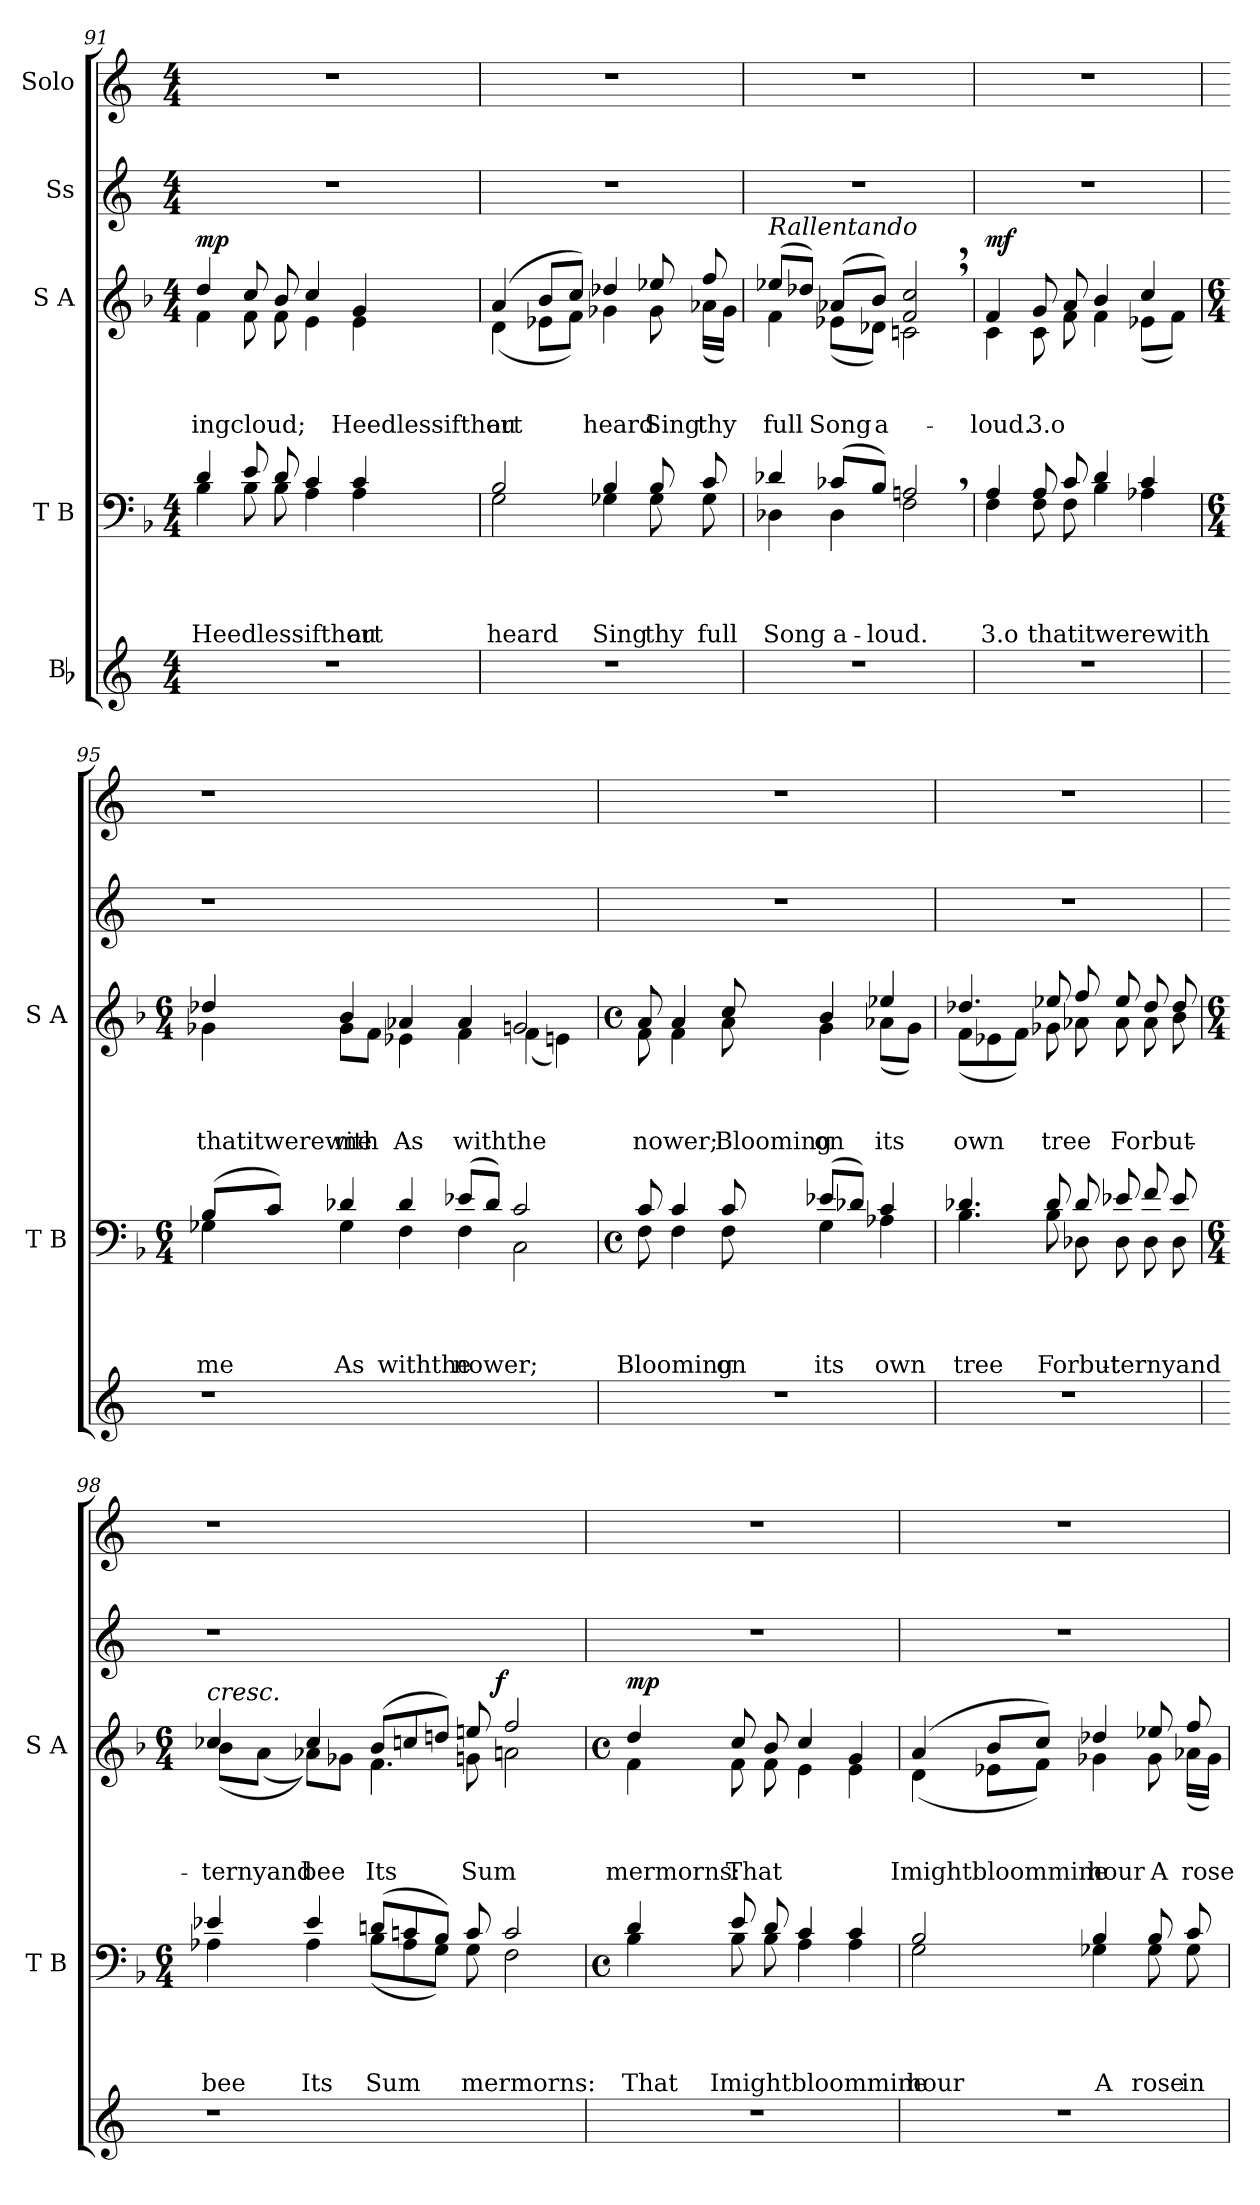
**kern	**kern	**text	**text	**text	**text	**kern	**text	**text	**text	**dynam	**kern	**kern
*part5	*part4	*part4	*part4	*part4	*part4	*part3	*part3	*part3	*part3	*part3	*part2	*part1
*staff5	*staff4	*staff4	*staff4	*staff4	*staff4	*staff3	*staff3	*staff3	*staff3	*staff3	*staff2	*staff1
*I"Bb	*I"T B	*	*	*	*	*I"S A	*	*	*	*	*I"Ss	*I"Solo
*	*I'T B	*	*	*	*	*I'S A	*	*	*	*	*	*
*clefG2	*clefF4	*	*	*	*	*clefG2	*	*	*	*	*clefG2	*clefG2
*k[]	*k[b-]	*	*	*	*	*k[b-]	*	*	*	*	*k[]	*k[]
*C:	*F:	*	*	*	*	*F:	*	*	*	*	*C:	*C:
*M4/4	*M4/4	*	*	*	*	*M4/4	*	*	*	*	*M4/4	*M4/4
=91	=91	=91	=91	=91	=91	=91	=91	=91	=91	=91	=91	=91
!	!	!	!	!	!LO:LY:a	!	!	!	!LO:LY:b	!LO:DY:a	!	!
*	*^	*	*	*	*	*^	*	*	*	*	*	*
1r	4d/	4B-\	.	.	.	Heedlessifthou	4dd/	4f\	.	.	-ingcloud;	mp	1r	1r
.	8e/	8B-\	.	.	.	.	8cc/	8f\	.	.	.	.	.	.
.	8d/	8B-\	.	.	.	.	8b-/	8f\	.	.	.	.	.	.
.	4c/	4A\	.	.	.	.	4cc/	4e\	.	.	.	.	.	.
!	!	!	!	!	!	!LO:LY:a	!	!	!	!	!LO:LY:b	!	!	!
.	4c/	4A\	.	.	.	art	4g/	4e\	.	.	Heedlessifthou	.	.	.
=92	=92	=92	=92	=92	=92	=92	=92	=92	=92	=92	=92	=92	=92	=92
!	!	!	!	!	!	!LO:LY:a	!	!	!	!	!LO:LY:b	!	!	!
1r	2B-/	2G\	.	.	.	heard	(4a/	(<4d\	.	.	art	.	1r	1r
.	.	.	.	.	.	.	8b-/L	8e-X\L	.	.	.	.	.	.
.	.	.	.	.	.	.	8cc/J)	8f\J)	.	.	.	.	.	.
!	!	!	!	!	!	!LO:LY:a	!	!	!	!	!LO:LY:b	!	!	!
.	4B-/	4G-X\	.	.	.	Sing	4dd-X/	4g-X\	.	.	heard	.	.	.
!	!	!	!	!	!	!LO:LY:a	!	!	!	!	!LO:LY:b	!	!	!
.	8B-/	8G-\	.	.	.	thy	8ee-X/	8g-\	.	.	Sing	.	.	.
!	!	!	!	!	!	!LO:LY:a	!	!	!	!	!LO:LY:b	!	!	!
.	8c/	8G-\	.	.	.	full	8ff/	(<16a-X\LL	.	.	thy	.	.	.
.	.	.	.	.	.	.	.	16g-\JJ)	.	.	.	.	.	.
=93	=93	=93	=93	=93	=93	=93	=93	=93	=93	=93	=93	=93	=93	=93
!	!	!	!	!	!	!	!LO:TX:a:i:t=Rallentando	!	!	!	!	!	!	!
!	!	!	!	!	!	!LO:LY:a	!	!	!	!	!LO:LY:b	!	!	!
1r	4d-X/	4D-X\	.	.	.	Song	(>8ee-X/L	4f\	.	.	full	.	1r	1r
.	.	.	.	.	.	.	8dd-X/J)	.	.	.	.	.	.	.
!	!	!	!	!	!	!LO:LY:a	!	!	!	!	!LO:LY:b	!	!	!
.	(>8c-X/L	4D-\	.	.	.	a-	(>8a-X/L	(<8e-X\L	.	.	Song	.	.	.
!	!	!	!	!	!	!LO:LY:a	!	!	!	!	!LO:LY:b	!	!	!
.	8B-/J)	.	.	.	.	-loud.	8b-/J)	8d-X\J)	.	.	a-	.	.	.
.	2An,>/	2F\	.	.	.	.	2f/,> 2cc/,>	2cn\	.	.	.	.	.	.
!!LO:PB:g=z
=94	=94	=94	=94	=94	=94	=94	=94	=94	=94	=94	=94	=94	=94	=94
!	!	!	!	!	!	!LO:LY:a:rj	!	!	!	!	!LO:LY:b:rj	!LO:DY:a	!	!
1r	4A/	4F\	.	.	.	3.o	4f/	4c\	.	.	-loud.	mf	1r	1r
!	!	!	!	!	!	!LO:LY:a	!	!	!	!	!LO:LY:b	!	!	!
.	8A/	8F\	.	.	.	thatitwerewith	8g/	8c\	.	.	3.o	.	.	.
.	8c/	8F\	.	.	.	.	8a/	8f\	.	.	.	.	.	.
.	4d/	4B-\	.	.	.	.	4b-/	4f\	.	.	.	.	.	.
.	4c/	4A-X\	.	.	.	.	4cc/	(<8e-X\L	.	.	.	.	.	.
.	.	.	.	.	.	.	.	8f\J)	.	.	.	.	.	.
=95	=95	=95	=95	=95	=95	=95	=95	=95	=95	=95	=95	=95	=95	=95
*	*M6/4	*	*	*	*	*	*M6/4	*	*	*	*	*	*	*
!	!	!	!	!	!	!LO:LY:a	!	!	!	!	!LO:LY:b	!	!	!
1r	(>8B-/L	4G-X\	.	.	.	me	4dd-X/	4g-X\	.	.	thatitwerewith	.	1r	1r
.	8c/J)	.	.	.	.	.	.	.	.	.	.	.	.	.
!	!	!	!	!	!	!LO:LY:a	!	!	!	!	!LO:LY:b	!	!	!
.	4d-X/	4G-\	.	.	.	As	4b-/	8g-\L	.	.	me	.	.	.
.	.	.	.	.	.	.	.	8f\J	.	.	.	.	.	.
!	!	!	!	!	!	!LO:LY:a	!	!	!	!	!LO:LY:b	!	!	!
.	4d-/	4F\	.	.	.	withthe	4a-X/	4e-X\	.	.	As	.	.	.
!	!	!	!	!	!	!LO:LY:a	!	!	!	!	!LO:LY:b	!	!	!
.	(>8e-X/L	4F\	.	.	.	nower;	4a-/	4f\	.	.	withthe	.	.	.
.	8d-/J)	.	.	.	.	.	.	.	.	.	.	.	.	.
2ryy	2c/	2C\	.	.	.	.	2gn/	(<4f\	.	.	.	.	2ryy	2ryy
.	.	.	.	.	.	.	.	4en\)	.	.	.	.	.	.
=96	=96	=96	=96	=96	=96	=96	=96	=96	=96	=96	=96	=96	=96	=96
*	*M4/4	*	*	*	*	*	*M4/4	*	*	*	*	*	*	*
*	*met(c)	*	*	*	*	*	*met(c)	*	*	*	*	*	*	*
!	!	!	!	!	!	!LO:LY:a	!	!	!	!	!LO:LY:b	!	!	!
1r	8c/	8F\	.	.	.	Blooming	8a/	8f\	.	.	nower;	.	1r	1r
.	4c/	4F\	.	.	.	.	4a/	4f\	.	.	.	.	.	.
!	!	!	!	!	!	!LO:LY:a	!	!	!	!	!LO:LY:b	!	!	!
.	8c/	8F\	.	.	.	on	8cc/	8a\	.	.	Blooming	.	.	.
!	!	!	!	!	!	!LO:LY:a	!	!	!	!	!LO:LY:b	!	!	!
.	(>8e-X/L	4G\	.	.	.	its	4b-/	4g\	.	.	on	.	.	.
.	8d-X/J)	.	.	.	.	.	.	.	.	.	.	.	.	.
!	!	!	!	!	!	!LO:LY:a	!	!	!	!	!LO:LY:b	!	!	!
.	4c/	4A-X\	.	.	.	own	4ee-X/	(<8a-X\L	.	.	its	.	.	.
.	.	.	.	.	.	.	.	8g\J)	.	.	.	.	.	.
=97	=97	=97	=97	=97	=97	=97	=97	=97	=97	=97	=97	=97	=97	=97
!	!	!	!	!	!	!LO:LY:a	!	!	!	!	!LO:LY:b	!	!	!
1r	4.d-X/	4.B-\	.	.	.	tree	4.dd-X/	(<8f\L	.	.	own	.	1r	1r
.	.	.	.	.	.	.	.	8e-X\	.	.	.	.	.	.
.	.	.	.	.	.	.	.	8f\J)	.	.	.	.	.	.
!	!	!	!	!	!	!LO:LY:a	!	!	!	!	!LO:LY:b	!	!	!
.	8d-/	8B-\	.	.	.	Forbut-	8ee-X/	8g-X\	.	.	tree	.	.	.
.	8d-/	8D-X\	.	.	.	.	8ff/	8a-X\	.	.	.	.	.	.
!	!	!	!	!	!	!LO:LY:a	!	!	!	!	!LO:LY:b	!	!	!
.	8e-X/	8D-\	.	.	.	-ternyand	8ee-/	8a-\	.	.	Forbut-	.	.	.
.	8f/	8D-\	.	.	.	.	8dd-/	8a-\	.	.	.	.	.	.
.	8e-/	8D-\	.	.	.	.	8dd-/	8b-\	.	.	.	.	.	.
*	*	*	*	*	*	*	*v	*v	*	*	*	*	*	*
!!LO:LB:g=z
=98	=98	=98	=98	=98	=98	=98	=98	=98	=98	=98	=98	=98	=98
*	*M6/4	*	*	*	*	*	*M6/4	*	*	*	*	*	*
*	*	*	*	*	*	*	*^	*	*	*	*	*	*
!	!	!	!	!	!	!	!LO:TX:a:i:t=cresc.	!	!	!	!	!	!	!
!	!	!	!	!	!	!LO:LY:a	!	!	!	!	!LO:LY:b	!	!	!
*	*	*	*	*	*	*	*	*^	*	*	*	*	*	*
1r	4e-X/	4A-X\	.	.	.	bee	4cc-X/	(<8b-\L	2ryy	.	.	-ternyand	.	1r	1r
.	.	.	.	.	.	.	.	(<8a\J	.	.	.	.	.	.	.
!	!	!	!	!	!	!LO:LY:a	!	!	!	!	!	!LO:LY:b	!	!	!
.	4e-/	4A-\	.	.	.	Its	4cc-/	8a-X\L))	.	.	.	bee	.	.	.
.	.	.	.	.	.	.	.	8g-X\J	.	.	.	.	.	.	.
!	!	!	!	!	!	!LO:LY:a	!	!	!	!	!	!LO:LY:b	!	!	!
.	(>8dn/L	(<8B-\L	.	.	.	Sum	(>8b-/L	4.f\	4ryy	.	.	Its	.	.	.
.	8cn/	8A-\	.	.	.	.	8ccn/	.	.	.	.	.	.	.	.
.	8B-/J)	8G\J)	.	.	.	.	8ddn/J)	.	8...ryy	.	.	.	.	.	.
!	!	!	!	!	!	!LO:LY:a	!	!	!	!	!	!LO:LY:b	!	!	!
.	8c/	8G\	.	.	.	mermorns:	8een/	8gn\	.	.	.	Sum	.	.	.
!	!	!	!	!	!	!	!	!	!	!	!	!	!LO:DY:a	!	!
.	.	.	.	.	.	.	.	.	2ryy	.	.	.	f	.	.
2ryy	2c/	2F\	.	.	.	.	2ff/	2an\	.	.	.	.	.	2ryy	2ryy
.	.	.	.	.	.	.	.	.	64ryy	.	.	.	.	.	.
*	*	*	*	*	*	*	*v	*v	*v	*	*	*	*	*	*
=99	=99	=99	=99	=99	=99	=99	=99	=99	=99	=99	=99	=99	=99
*	*M4/4	*	*	*	*	*	*M4/4	*	*	*	*	*	*
*	*met(c)	*	*	*	*	*	*met(c)	*	*	*	*	*	*
*	*	*	*	*	*	*	*^	*	*	*	*	*	*
*	*	*	*	*	*	*	*	*^	*	*	*	*	*	*
!	!	!	!	!	!	!LO:LY:a	!	!	!	!	!	!LO:LY:b	!LO:DY:a	!	!
*	*	*	*	*	*	*	*	*v	*v	*	*	*	*	*	*
1r	4d/	4B-\	.	.	.	That	4dd/	4f\	.	.	mermorns:	mp	1r	1r
!	!	!	!	!	!	!LO:LY:a	!	!	!	!	!LO:LY:b	!	!	!
.	8e/	8B-\	.	.	.	Imightbloommine	8cc/	8f\	.	.	That	.	.	.
.	8d/	8B-\	.	.	.	.	8b-/	8f\	.	.	.	.	.	.
.	4c/	4A\	.	.	.	.	4cc/	4e\	.	.	.	.	.	.
.	4c/	4A\	.	.	.	.	4g/	4e\	.	.	.	.	.	.
=100	=100	=100	=100	=100	=100	=100	=100	=100	=100	=100	=100	=100	=100	=100
!	!	!	!	!	!	!LO:LY:a	!	!	!	!	!LO:LY:b	!	!	!
1r	2B-/	2G\	.	.	.	hour	(4a/	(<4d\	.	.	Imightbloommine	.	1r	1r
.	.	.	.	.	.	.	8b-/L	8e-X\L	.	.	.	.	.	.
.	.	.	.	.	.	.	8cc/J)	8f\J)	.	.	.	.	.	.
!	!	!	!	!	!	!LO:LY:a	!	!	!	!	!LO:LY:b	!	!	!
.	4B-/	4G-X\	.	.	.	A	4dd-X/	4g-X\	.	.	hour	.	.	.
!	!	!	!	!	!	!LO:LY:a	!	!	!	!	!LO:LY:b	!	!	!
.	8B-/	8G-\	.	.	.	rose	8ee-X/	8g-\	.	.	A	.	.	.
!	!	!	!	!	!	!LO:LY:a	!	!	!	!	!LO:LY:b	!	!	!
.	8c/	8G-\	.	.	.	in	8ff/	(<16a-X\LL	.	.	rose	.	.	.
.	.	.	.	.	.	.	.	16g-\JJ)	.	.	.	.	.	.
*	*v	*v	*	*	*	*	*	*	*	*	*	*	*	*
*	*	*	*	*	*	*v	*v	*	*	*	*	*	*
=	=	=	=	=	=	=	=	=	=	=	=	=
*-	*-	*-	*-	*-	*-	*-	*-	*-	*-	*-	*-	*-
